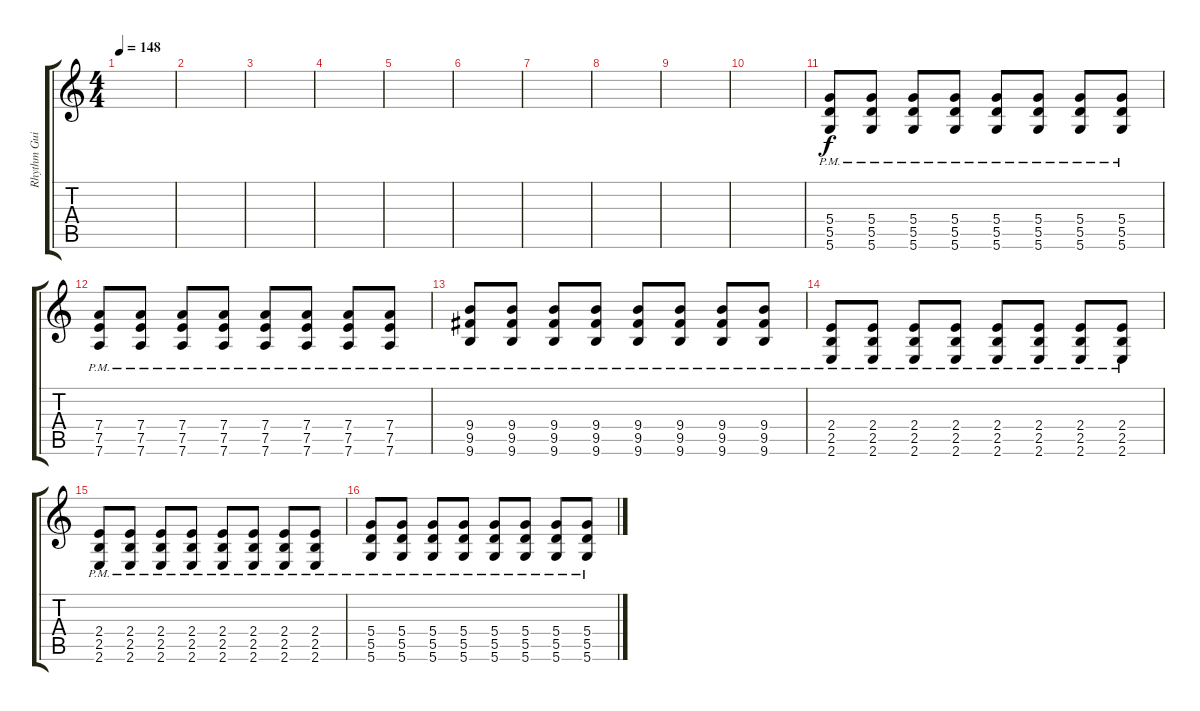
\track ("Rhythm Guitar" "Rhythm Gui") {instrument overdrivenguitar}
\staff {score tabs}
\tuning (E4 B3 G3 D3 A2 D2) {hide}
\ts (4 4)
\tempo 148
\clef g2
\ks c
|
|
|
|
|
|
|
|
|
|
(5.4{pm} 5.5{pm} 5.6{pm}).8 (5.4{pm} 5.5{pm} 5.6{pm}).8 (5.4{pm} 5.5{pm} 5.6{pm}).8 (5.4{pm} 5.5{pm} 5.6{pm}).8 (5.4{pm} 5.5{pm} 5.6{pm}).8 (5.4{pm} 5.5{pm} 5.6{pm}).8 (5.4{pm} 5.5{pm} 5.6{pm}).8 (5.4{pm} 5.5{pm} 5.6{pm}).8 |
(7.4{pm} 7.5{pm} 7.6{pm}).8 (7.4{pm} 7.5{pm} 7.6{pm}).8 (7.4{pm} 7.5{pm} 7.6{pm}).8 (7.4{pm} 7.5{pm} 7.6{pm}).8 (7.4{pm} 7.5{pm} 7.6{pm}).8 (7.4{pm} 7.5{pm} 7.6{pm}).8 (7.4{pm} 7.5{pm} 7.6{pm}).8 (7.4{pm} 7.5{pm} 7.6{pm}).8 |
(9.4{pm} 9.5{pm} 9.6{pm}).8 (9.4{pm} 9.5{pm} 9.6{pm}).8 (9.4{pm} 9.5{pm} 9.6{pm}).8 (9.4{pm} 9.5{pm} 9.6{pm}).8 (9.4{pm} 9.5{pm} 9.6{pm}).8 (9.4{pm} 9.5{pm} 9.6{pm}).8 (9.4{pm} 9.5{pm} 9.6{pm}).8 (9.4{pm} 9.5{pm} 9.6{pm}).8 |
(2.4{pm} 2.5{pm} 2.6{pm}).8 (2.4{pm} 2.5{pm} 2.6{pm}).8 (2.4{pm} 2.5{pm} 2.6{pm}).8 (2.4{pm} 2.5{pm} 2.6{pm}).8 (2.4{pm} 2.5{pm} 2.6{pm}).8 (2.4{pm} 2.5{pm} 2.6{pm}).8 (2.4{pm} 2.5{pm} 2.6{pm}).8 (2.4{pm} 2.5{pm} 2.6{pm}).8 |
(2.4{pm} 2.5{pm} 2.6{pm}).8 (2.4{pm} 2.5{pm} 2.6{pm}).8 (2.4{pm} 2.5{pm} 2.6{pm}).8 (2.4{pm} 2.5{pm} 2.6{pm}).8 (2.4{pm} 2.5{pm} 2.6{pm}).8 (2.4{pm} 2.5{pm} 2.6{pm}).8 (2.4{pm} 2.5{pm} 2.6{pm}).8 (2.4{pm} 2.5{pm} 2.6{pm}).8 |
(5.4{pm} 5.5{pm} 5.6{pm}).8 (5.4{pm} 5.5{pm} 5.6{pm}).8 (5.4{pm} 5.5{pm} 5.6{pm}).8 (5.4{pm} 5.5{pm} 5.6{pm}).8 (5.4{pm} 5.5{pm} 5.6{pm}).8 (5.4{pm} 5.5{pm} 5.6{pm}).8 (5.4{pm} 5.5{pm} 5.6{pm}).8 (5.4{pm} 5.5{pm} 5.6{pm}).8
